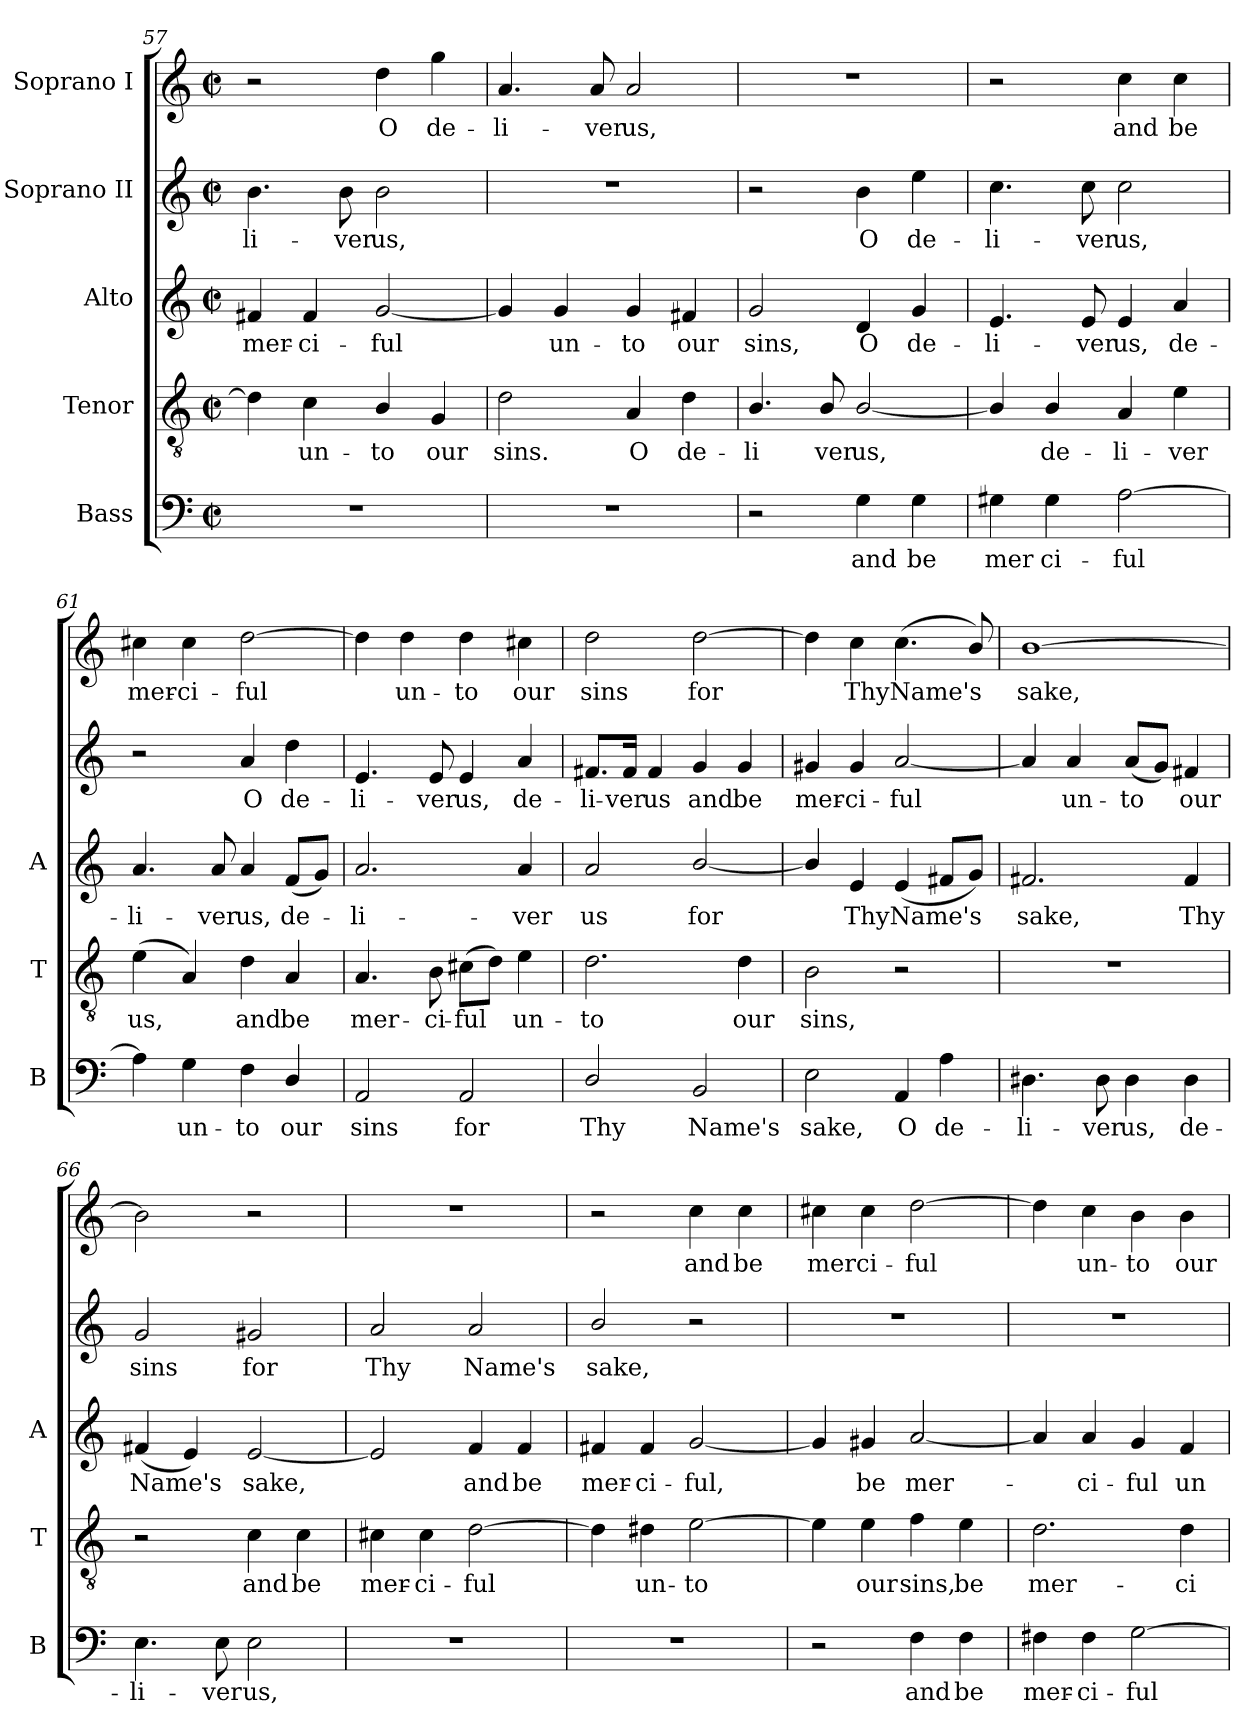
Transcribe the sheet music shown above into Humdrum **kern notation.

**kern	**text	**kern	**text	**kern	**text	**kern	**text	**kern	**text
*part5	*part5	*part4	*part4	*part3	*part3	*part2	*part2	*part1	*part1
*staff5	*staff5	*staff4	*staff4	*staff3	*staff3	*staff2	*staff2	*staff1	*staff1
*I"Bass	*	*I"Tenor	*	*I"Alto	*	*I"Soprano II	*	*I"Soprano I	*
*I'B	*	*I'T	*	*I'A	*	*	*	*	*
!!LO:LB:g=z
*clefF4	*	*clefGv2	*	*clefG2	*	*clefG2	*	*clefG2	*
*k[]	*	*k[]	*	*k[]	*	*k[]	*	*k[]	*
*M2/2	*	*M2/2	*	*M2/2	*	*M2/2	*	*M2/2	*
*met(c|)	*	*met(c|)	*	*met(c|)	*	*met(c|)	*	*met(c|)	*
=57	=57	=57	=57	=57	=57	=57	=57	=57	=57
!	!	!	!	!	!LO:LY:b	!	!LO:LY:b	!	!
1r	.	4d\]	.	4f#X/	mer-	4.b\	-li-	2r	.
!	!	!	!LO:LY:b	!	!LO:LY:b	!	!	!	!
.	.	4c\	un-	4f#/	-ci-	.	.	.	.
!	!	!	!	!	!	!	!LO:LY:b	!	!
.	.	.	.	.	.	8b\	-ver	.	.
!	!	!	!LO:LY:b	!	!LO:LY:b	!	!LO:LY:b	!	!LO:LY:b
.	.	4B/	-to	[2g/	-ful	2b\	us,	4dd\	O
!	!	!	!LO:LY:b	!	!	!	!	!	!LO:LY:b
.	.	4G/	our	.	.	.	.	4gg\	de-
=58	=58	=58	=58	=58	=58	=58	=58	=58	=58
!	!	!	!LO:LY:b	!	!	!	!	!	!LO:LY:b
1r	.	2d\	sins.	4g/]	.	1r	.	4.a/	-li-
!	!	!	!	!	!LO:LY:b	!	!	!	!
.	.	.	.	4g/	un-	.	.	.	.
!	!	!	!	!	!	!	!	!	!LO:LY:b
.	.	.	.	.	.	.	.	8a/	-ver
!	!	!	!LO:LY:b	!	!LO:LY:b	!	!	!	!LO:LY:b
.	.	4A/	O	4g/	-to	.	.	2a/	us,
!	!	!	!LO:LY:b	!	!LO:LY:b	!	!	!	!
.	.	4d\	de-	4f#X/	our	.	.	.	.
=59	=59	=59	=59	=59	=59	=59	=59	=59	=59
!	!	!	!LO:LY:b	!	!LO:LY:b	!	!	!	!
2r	.	4.B/	-li	2g/	sins,	2r	.	1r	.
!	!	!	!LO:LY:b	!	!	!	!	!	!
.	.	8B/	-ver	.	.	.	.	.	.
!	!LO:LY:b	!	!LO:LY:b	!	!LO:LY:b	!	!LO:LY:b	!	!
4G\	and	[2B/	us,	4d/	O	4b\	O	.	.
!	!LO:LY:b	!	!	!	!LO:LY:b	!	!LO:LY:b	!	!
4G\	be	.	.	4g/	de-	4ee\	de-	.	.
=60	=60	=60	=60	=60	=60	=60	=60	=60	=60
!	!LO:LY:b	!	!	!	!LO:LY:b	!	!LO:LY:b	!	!
4G#X\	mer	4B/]	.	4.e/	-li-	4.cc\	-li-	2r	.
!	!LO:LY:b	!	!LO:LY:b	!	!	!	!	!	!
4G#\	-ci-	4B/	de-	.	.	.	.	.	.
!	!	!	!	!	!LO:LY:b	!	!LO:LY:b	!	!
.	.	.	.	8e/	-ver	8cc\	-ver	.	.
!	!LO:LY:b	!	!LO:LY:b	!	!LO:LY:b	!	!LO:LY:b	!	!LO:LY:b
[2A\	-ful	4A/	-li-	4e/	us,	2cc\	us,	4cc\	and
!	!	!	!LO:LY:b	!	!LO:LY:b	!	!	!	!LO:LY:b
.	.	4e\	-ver	4a/	de-	.	.	4cc\	be
=61	=61	=61	=61	=61	=61	=61	=61	=61	=61
!	!	!	!LO:LY:b	!	!LO:LY:b	!	!	!	!LO:LY:b
4A\]	.	(<4e\	us,	4.a/	-li-	2r	.	4cc#X\	mer-
!	!LO:LY:b	!	!	!	!	!	!	!	!LO:LY:b
4G\	un-	4A/)	.	.	.	.	.	4cc#\	-ci-
!	!	!	!	!	!LO:LY:b	!	!	!	!
.	.	.	.	8a/	-ver	.	.	.	.
!	!LO:LY:b	!	!LO:LY:b	!	!LO:LY:b	!	!LO:LY:b	!	!LO:LY:b
4F\	-to	4d\	and	4a/	us,	4a/	O	[2dd\	-ful
!	!LO:LY:b	!	!LO:LY:b	!	!LO:LY:b	!	!LO:LY:b	!	!
4D/	our	4A/	be	(<8f/L	de-	4dd\	de-	.	.
.	.	.	.	8g/J)	.	.	.	.	.
!!LO:LB:g=z
=62	=62	=62	=62	=62	=62	=62	=62	=62	=62
!	!LO:LY:b	!	!LO:LY:b	!	!LO:LY:b	!	!LO:LY:b	!	!
2AA/	sins	4.A/	mer-	2.a/	li-	4.e/	-li-	4dd\]	.
!	!	!	!	!	!	!	!	!	!LO:LY:b
.	.	.	.	.	.	.	.	4dd\	un-
!	!	!	!LO:LY:b	!	!	!	!LO:LY:b	!	!
.	.	8B\	-ci-	.	.	8e/	-ver	.	.
!	!LO:LY:b	!	!LO:LY:b	!	!	!	!LO:LY:b	!	!LO:LY:b
2AA/	for	(>8c#X\L	-ful	.	.	4e/	us,	4dd\	-to
.	.	8d\J)	.	.	.	.	.	.	.
!	!	!	!LO:LY:b	!	!LO:LY:b	!	!LO:LY:b	!	!LO:LY:b
.	.	4e\	un-	4a/	-ver	4a/	de-	4cc#X\	our
=63	=63	=63	=63	=63	=63	=63	=63	=63	=63
!	!LO:LY:b	!	!LO:LY:b	!	!LO:LY:b	!	!LO:LY:b	!	!LO:LY:b
2D/	Thy	2.d\	-to	2a/	us	8.f#X/L	-li-	2dd\	sins
!	!	!	!	!	!	!	!LO:LY:b	!	!
.	.	.	.	.	.	16f#/Jk	-ver	.	.
!	!	!	!	!	!	!	!LO:LY:b	!	!
.	.	.	.	.	.	4f#/	us	.	.
!	!LO:LY:b	!	!	!	!LO:LY:b	!	!LO:LY:b	!	!LO:LY:b
2BB/	Name's	.	.	[2b/	for	4g/	and	[2dd\	for
!	!	!	!LO:LY:b	!	!	!	!LO:LY:b	!	!
.	.	4d\	our	.	.	4g/	be	.	.
=64	=64	=64	=64	=64	=64	=64	=64	=64	=64
!	!LO:LY:b	!	!LO:LY:b	!	!	!	!LO:LY:b	!	!
2E\	sake,	2B\	sins,	4b/]	.	4g#X/	mer-	4dd\]	.
!	!	!	!	!	!LO:LY:b	!	!LO:LY:b	!	!LO:LY:b
.	.	.	.	4e/	Thy	4g#/	-ci-	4cc\	Thy
!	!LO:LY:b	!	!	!	!LO:LY:b	!	!LO:LY:b	!	!LO:LY:b
4AA/	O	2r	.	(<4e/	Name's	[2a/	-ful	(<4.cc\	Name's
!	!LO:LY:b	!	!	!	!	!	!	!	!
4A\	de-	.	.	8f#X/L	.	.	.	.	.
.	.	.	.	8g/J)	.	.	.	8b/)	.
=65	=65	=65	=65	=65	=65	=65	=65	=65	=65
!	!LO:LY:b	!	!	!	!LO:LY:b	!	!	!	!LO:LY:b
4.D#X\	-li-	1r	.	2.f#X/	sake,	4a/]	.	[1b	sake,
!	!	!	!	!	!	!	!LO:LY:b	!	!
.	.	.	.	.	.	4a/	un-	.	.
!	!LO:LY:b	!	!	!	!	!	!	!	!
8D#\	-ver	.	.	.	.	.	.	.	.
!	!LO:LY:b	!	!	!	!	!	!LO:LY:b	!	!
4D#\	us,	.	.	.	.	(<8a/L	-to	.	.
.	.	.	.	.	.	8g/J)	.	.	.
!	!LO:LY:b	!	!	!	!LO:LY:b	!	!LO:LY:b	!	!
4D#\	de-	.	.	4f#/	Thy	4f#X/	our	.	.
=66	=66	=66	=66	=66	=66	=66	=66	=66	=66
!	!LO:LY:b	!	!	!	!LO:LY:b	!	!LO:LY:b	!	!
4.E\	-li-	2r	.	(<4f#X/	Name's	2g/	sins	2b\]	.
.	.	.	.	4e/)	.	.	.	.	.
!	!LO:LY:b	!	!	!	!	!	!	!	!
8E\	-ver	.	.	.	.	.	.	.	.
!	!LO:LY:b	!	!LO:LY:b	!	!LO:LY:b	!	!LO:LY:b	!	!
2E\	us,	4c\	and	[2e/	sake,	2g#X/	for	2r	.
!	!	!	!LO:LY:b	!	!	!	!	!	!
.	.	4c\	be	.	.	.	.	.	.
!!LO:PB:g=z
=67	=67	=67	=67	=67	=67	=67	=67	=67	=67
!	!	!	!LO:LY:b	!	!	!	!LO:LY:b	!	!
1r	.	4c#X\	mer-	2e/]	.	2a/	Thy	1r	.
!	!	!	!LO:LY:b	!	!	!	!	!	!
.	.	4c#\	-ci-	.	.	.	.	.	.
!	!	!	!LO:LY:b	!	!LO:LY:b	!	!LO:LY:b	!	!
.	.	[2d\	-ful	4f/	and	2a/	Name's	.	.
!	!	!	!	!	!LO:LY:b	!	!	!	!
.	.	.	.	4f/	be	.	.	.	.
=68	=68	=68	=68	=68	=68	=68	=68	=68	=68
!	!	!	!	!	!LO:LY:b	!	!LO:LY:b	!	!
1r	.	4d\]	.	4f#X/	mer-	2b/	sake,	2r	.
!	!	!	!LO:LY:b	!	!LO:LY:b	!	!	!	!
.	.	4d#X\	un-	4f#/	-ci-	.	.	.	.
!	!	!	!LO:LY:b	!	!LO:LY:b	!	!	!	!LO:LY:b
.	.	[2e\	-to	[2g/	-ful,	2r	.	4cc\	and
!	!	!	!	!	!	!	!	!	!LO:LY:b
.	.	.	.	.	.	.	.	4cc\	be
=69	=69	=69	=69	=69	=69	=69	=69	=69	=69
!	!	!	!	!	!	!	!	!	!LO:LY:b
2r	.	4e\]	.	4g/]	.	1r	.	4cc#X\	mer
!	!	!	!LO:LY:b	!	!LO:LY:b	!	!	!	!LO:LY:b
.	.	4e\	our	4g#X/	be	.	.	4cc#\	-ci-
!	!LO:LY:b	!	!LO:LY:b	!	!LO:LY:b	!	!	!	!LO:LY:b
4F\	and	4f\	sins,	[2a/	mer-	.	.	[2dd\	-ful
!	!LO:LY:b	!	!LO:LY:b	!	!	!	!	!	!
4F\	be	4e\	be	.	.	.	.	.	.
=70	=70	=70	=70	=70	=70	=70	=70	=70	=70
!	!LO:LY:b	!	!LO:LY:b	!	!	!	!	!	!
4F#X\	mer-	2.d\	mer-	4a/]	.	1r	.	4dd\]	.
!	!LO:LY:b	!	!	!	!LO:LY:b	!	!	!	!LO:LY:b
4F#\	-ci-	.	.	4a/	ci-	.	.	4cc\	un-
!	!LO:LY:b	!	!	!	!LO:LY:b	!	!	!	!LO:LY:b
[2G\	-ful	.	.	4g/	-ful	.	.	4b\	-to
!	!	!	!LO:LY:b	!	!LO:LY:b	!	!	!	!LO:LY:b
.	.	4d\	-ci-	4f/	un-	.	.	4b\	our
=	=	=	=	=	=	=	=	=	=
*-	*-	*-	*-	*-	*-	*-	*-	*-	*-
